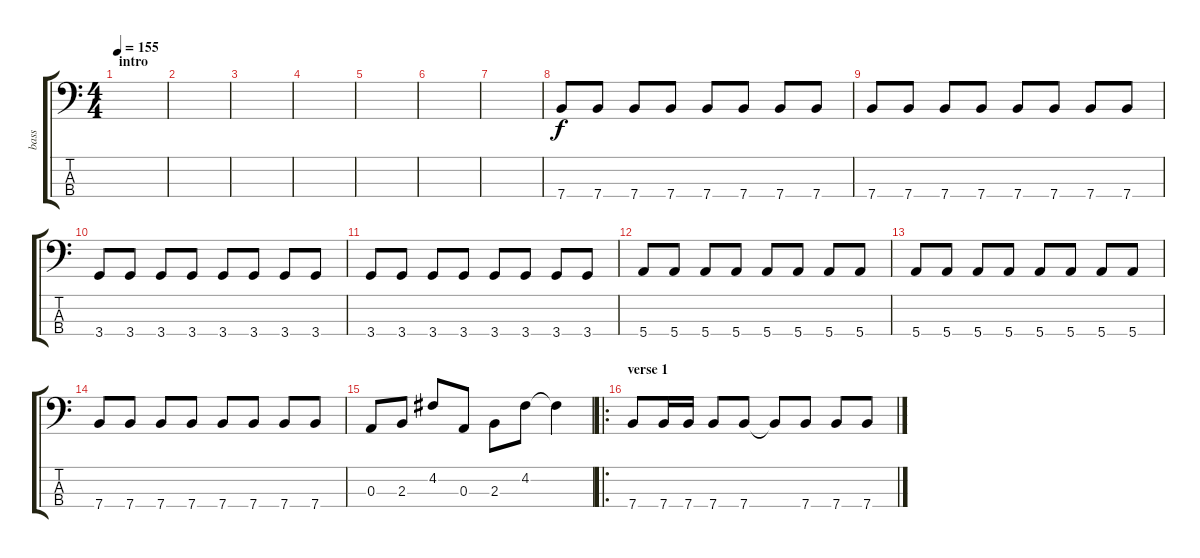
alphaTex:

\track ("bass" "bass") {instrument electricbassfinger}
\staff {score tabs}
\tuning (G2 D2 A1 E1) {hide}
\ts (4 4)
\section ("" "intro")
\tempo 155
\clef f4
\ks c
|
|
|
|
|
|
|
7.4.8 7.4.8 7.4.8 7.4.8 7.4.8 7.4.8 7.4.8 7.4.8 |
7.4.8 7.4.8 7.4.8 7.4.8 7.4.8 7.4.8 7.4.8 7.4.8 |
3.4.8 3.4.8 3.4.8 3.4.8 3.4.8 3.4.8 3.4.8 3.4.8 |
3.4.8 3.4.8 3.4.8 3.4.8 3.4.8 3.4.8 3.4.8 3.4.8 |
5.4.8 5.4.8 5.4.8 5.4.8 5.4.8 5.4.8 5.4.8 5.4.8 |
5.4.8 5.4.8 5.4.8 5.4.8 5.4.8 5.4.8 5.4.8 5.4.8 |
7.4.8 7.4.8 7.4.8 7.4.8 7.4.8 7.4.8 7.4.8 7.4.8 |
0.3.8 2.3.8 4.2.8 0.3.8 2.3.8 4.2.8 4.2{t}.4 |
\ro
\section ("" "verse 1")
7.4.8 7.4.16 7.4.16 7.4.8 7.4.8 7.4{t}.8 7.4.8 7.4.8 7.4.8
